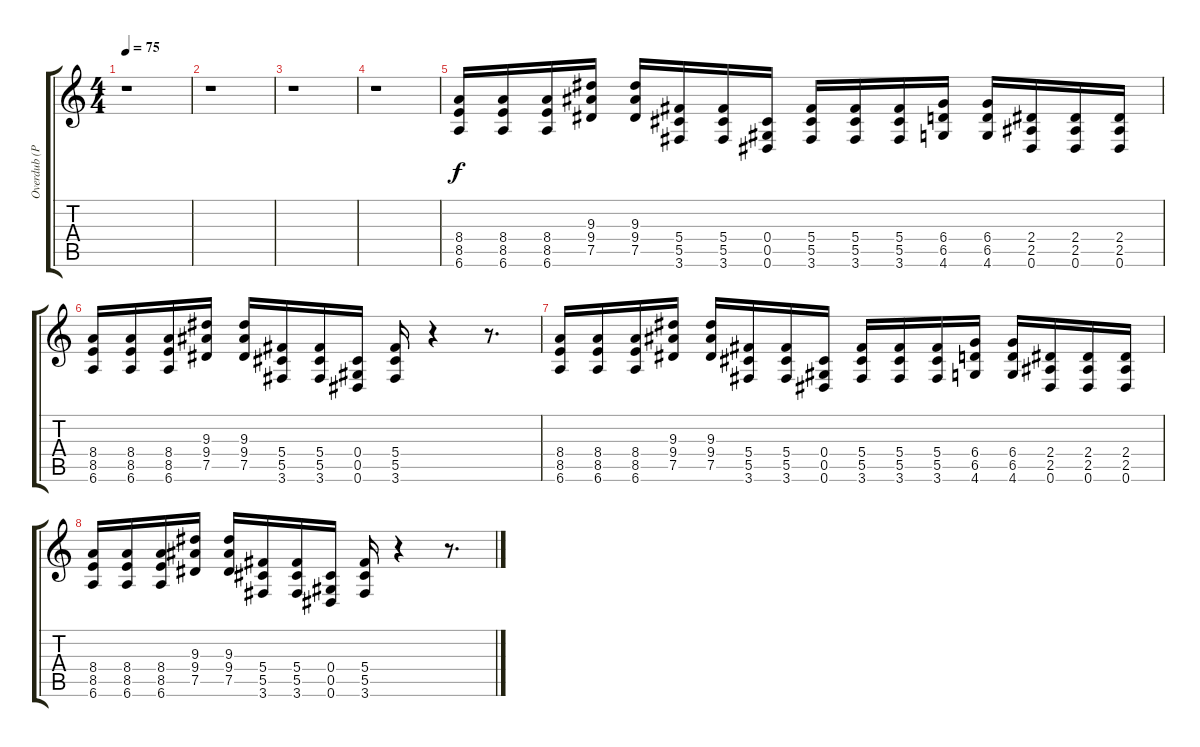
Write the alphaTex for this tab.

\track ("Overdub (Pat live) Dirty" "Overdub (P") {instrument distortionguitar}
\staff {score tabs}
\tuning (Eb4 Bb3 Gb3 Db3 Ab2 Eb2) {hide}
\ts (4 4)
\tempo 75
\clef g2
\ks c
r.1{dy f} |
r.1 |
r.1 |
r.1 |
(8.4 8.5 6.6).16 (8.4 8.5 6.6).16 (8.4 8.5 6.6).16 (9.3 9.4 7.5).16 (9.3 9.4 7.5).16 (5.4 5.5 3.6).16 (5.4 5.5 3.6).16 (0.4 0.5 0.6).16 (5.4 5.5 3.6).16 (5.4 5.5 3.6).16 (5.4 5.5 3.6).16 (6.4 6.5 4.6).16 (6.4 6.5 4.6).16 (2.4 2.5 0.6).16 (2.4 2.5 0.6).16 (2.4 2.5 0.6).16 |
(8.4 8.5 6.6).16 (8.4 8.5 6.6).16 (8.4 8.5 6.6).16 (9.3 9.4 7.5).16 (9.3 9.4 7.5).16 (5.4 5.5 3.6).16 (5.4 5.5 3.6).16 (0.4 0.5 0.6).16 (5.4 5.5 3.6).16 r.4 r.8{d} |
(8.4 8.5 6.6).16 (8.4 8.5 6.6).16 (8.4 8.5 6.6).16 (9.3 9.4 7.5).16 (9.3 9.4 7.5).16 (5.4 5.5 3.6).16 (5.4 5.5 3.6).16 (0.4 0.5 0.6).16 (5.4 5.5 3.6).16 (5.4 5.5 3.6).16 (5.4 5.5 3.6).16 (6.4 6.5 4.6).16 (6.4 6.5 4.6).16 (2.4 2.5 0.6).16 (2.4 2.5 0.6).16 (2.4 2.5 0.6).16 |
(8.4 8.5 6.6).16 (8.4 8.5 6.6).16 (8.4 8.5 6.6).16 (9.3 9.4 7.5).16 (9.3 9.4 7.5).16 (5.4 5.5 3.6).16 (5.4 5.5 3.6).16 (0.4 0.5 0.6).16 (5.4 5.5 3.6).16 r.4 r.8{d}
